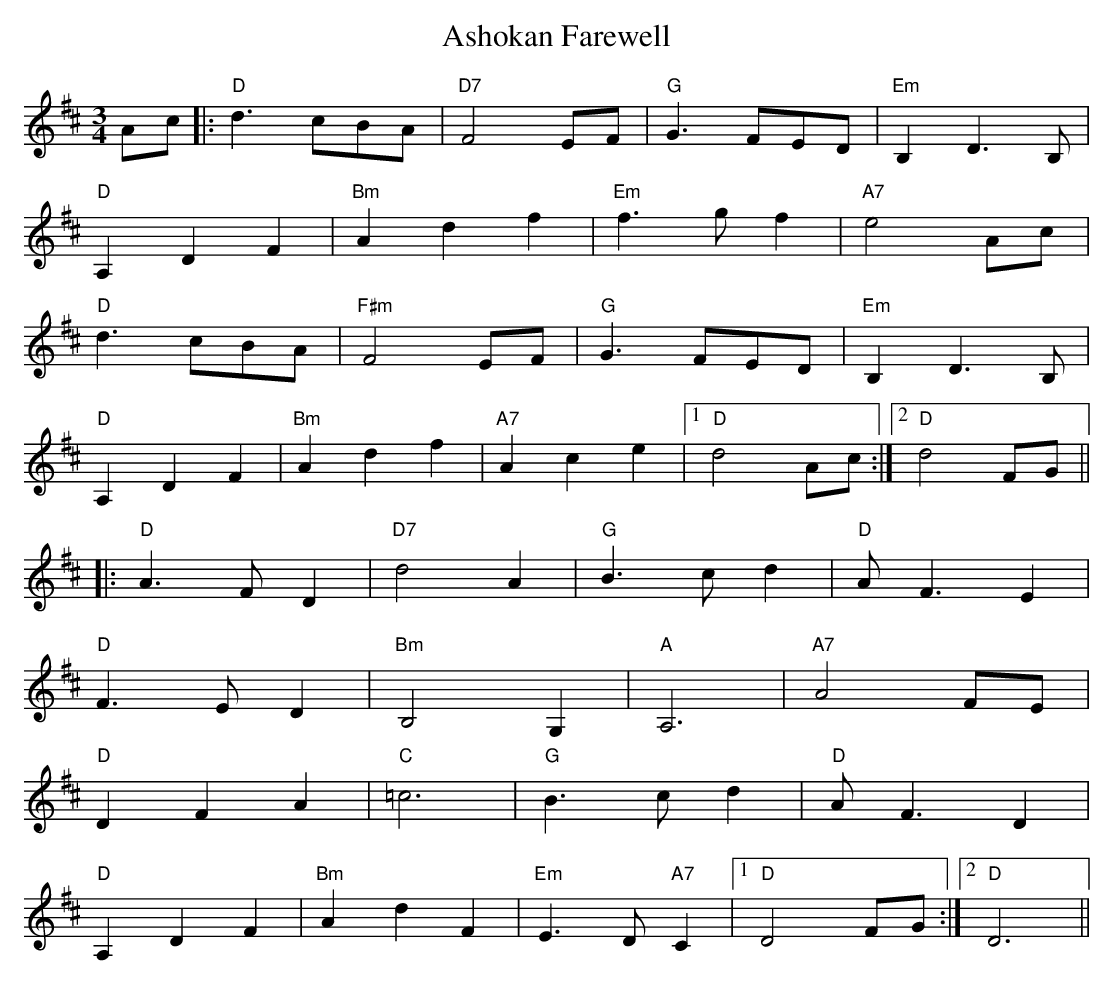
X:1
T: Ashokan Farewell
M: 3/4
L: 1/8
K: Dmaj
Ac|:"D" d3 cBA|"D7" F4 EF|"G" G3 FED|"Em" B,2D3B,|
"D" A,2D2F2|"Bm" A2d2f2|"Em" f3gf2|"A7" e4Acj|
"D" d3 cBA|"F#m" F4 EF|"G" G3 FED|"Em" B,2D3B,|
"D" A,2D2F2|"Bm" A2d2f2|"A7" A2c2e2|1 "D" d4Ac:|2 "D" d4FG||
|:"D" A3FD2|"D7" d4A2|"G" B3cd2|"D" AF3E2|
"D" F3ED2|"Bm" B,4?G,2|"A" A,6|"A7" A4 FE|
"D" D2F2A2|"C" =c6|"G" B3cd2|"D" AF3D2|
"D" A,2D2F2|"Bm" A2d2F2|"Em" E3D"A7"C2|1 "D"D4FG:|2 "D" D6||
